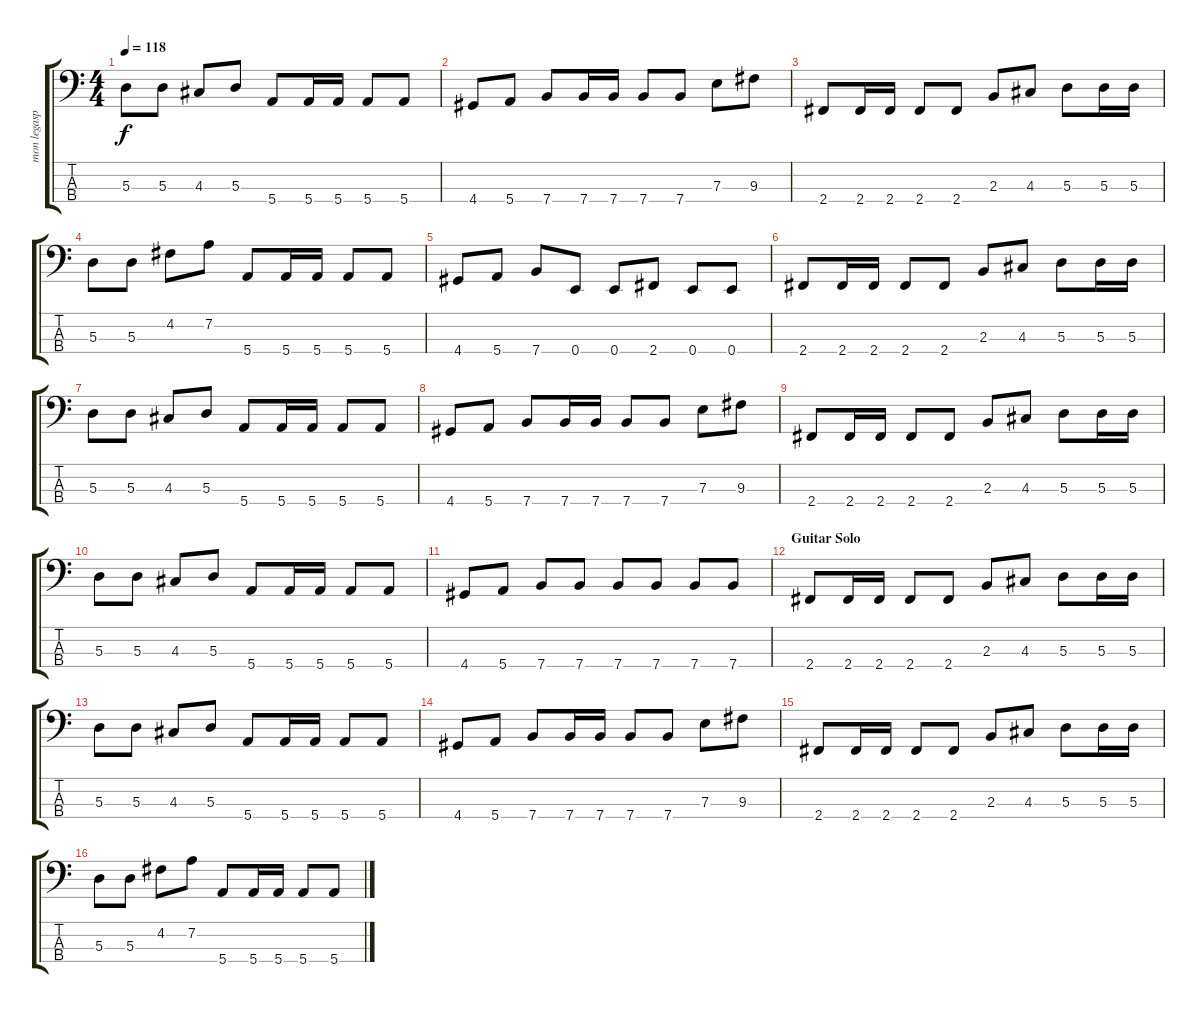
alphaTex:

\track ("mon legaspi" "mon legasp") {instrument electricbasspick}
\staff {score tabs}
\tuning (G2 D2 A1 E1) {hide}
\ts (4 4)
\tempo 118
\clef f4
\ks c
5.3.8{dy f} 5.3.8 4.3.8 5.3.8 5.4.8 5.4.16 5.4.16 5.4.8 5.4.8 |
4.4.8 5.4.8 7.4.8 7.4.16 7.4.16 7.4.8 7.4.8 7.3.8 9.3.8 |
2.4.8 2.4.16 2.4.16 2.4.8 2.4.8 2.3.8 4.3.8 5.3.8 5.3.16 5.3.16 |
5.3.8 5.3.8 4.2.8 7.2.8 5.4.8 5.4.16 5.4.16 5.4.8 5.4.8 |
4.4.8 5.4.8 7.4.8 0.4.8 0.4.8 2.4.8 0.4.8 0.4.8 |
2.4.8 2.4.16 2.4.16 2.4.8 2.4.8 2.3.8 4.3.8 5.3.8 5.3.16 5.3.16 |
5.3.8 5.3.8 4.3.8 5.3.8 5.4.8 5.4.16 5.4.16 5.4.8 5.4.8 |
4.4.8 5.4.8 7.4.8 7.4.16 7.4.16 7.4.8 7.4.8 7.3.8 9.3.8 |
2.4.8 2.4.16 2.4.16 2.4.8 2.4.8 2.3.8 4.3.8 5.3.8 5.3.16 5.3.16 |
5.3.8 5.3.8 4.3.8 5.3.8 5.4.8 5.4.16 5.4.16 5.4.8 5.4.8 |
4.4.8 5.4.8 7.4.8 7.4.8 7.4.8 7.4.8 7.4.8 7.4.8 |
\section ("" "Guitar Solo")
2.4.8 2.4.16 2.4.16 2.4.8 2.4.8 2.3.8 4.3.8 5.3.8 5.3.16 5.3.16 |
5.3.8 5.3.8 4.3.8 5.3.8 5.4.8 5.4.16 5.4.16 5.4.8 5.4.8 |
4.4.8 5.4.8 7.4.8 7.4.16 7.4.16 7.4.8 7.4.8 7.3.8 9.3.8 |
2.4.8 2.4.16 2.4.16 2.4.8 2.4.8 2.3.8 4.3.8 5.3.8 5.3.16 5.3.16 |
5.3.8 5.3.8 4.2.8 7.2.8 5.4.8 5.4.16 5.4.16 5.4.8 5.4.8
